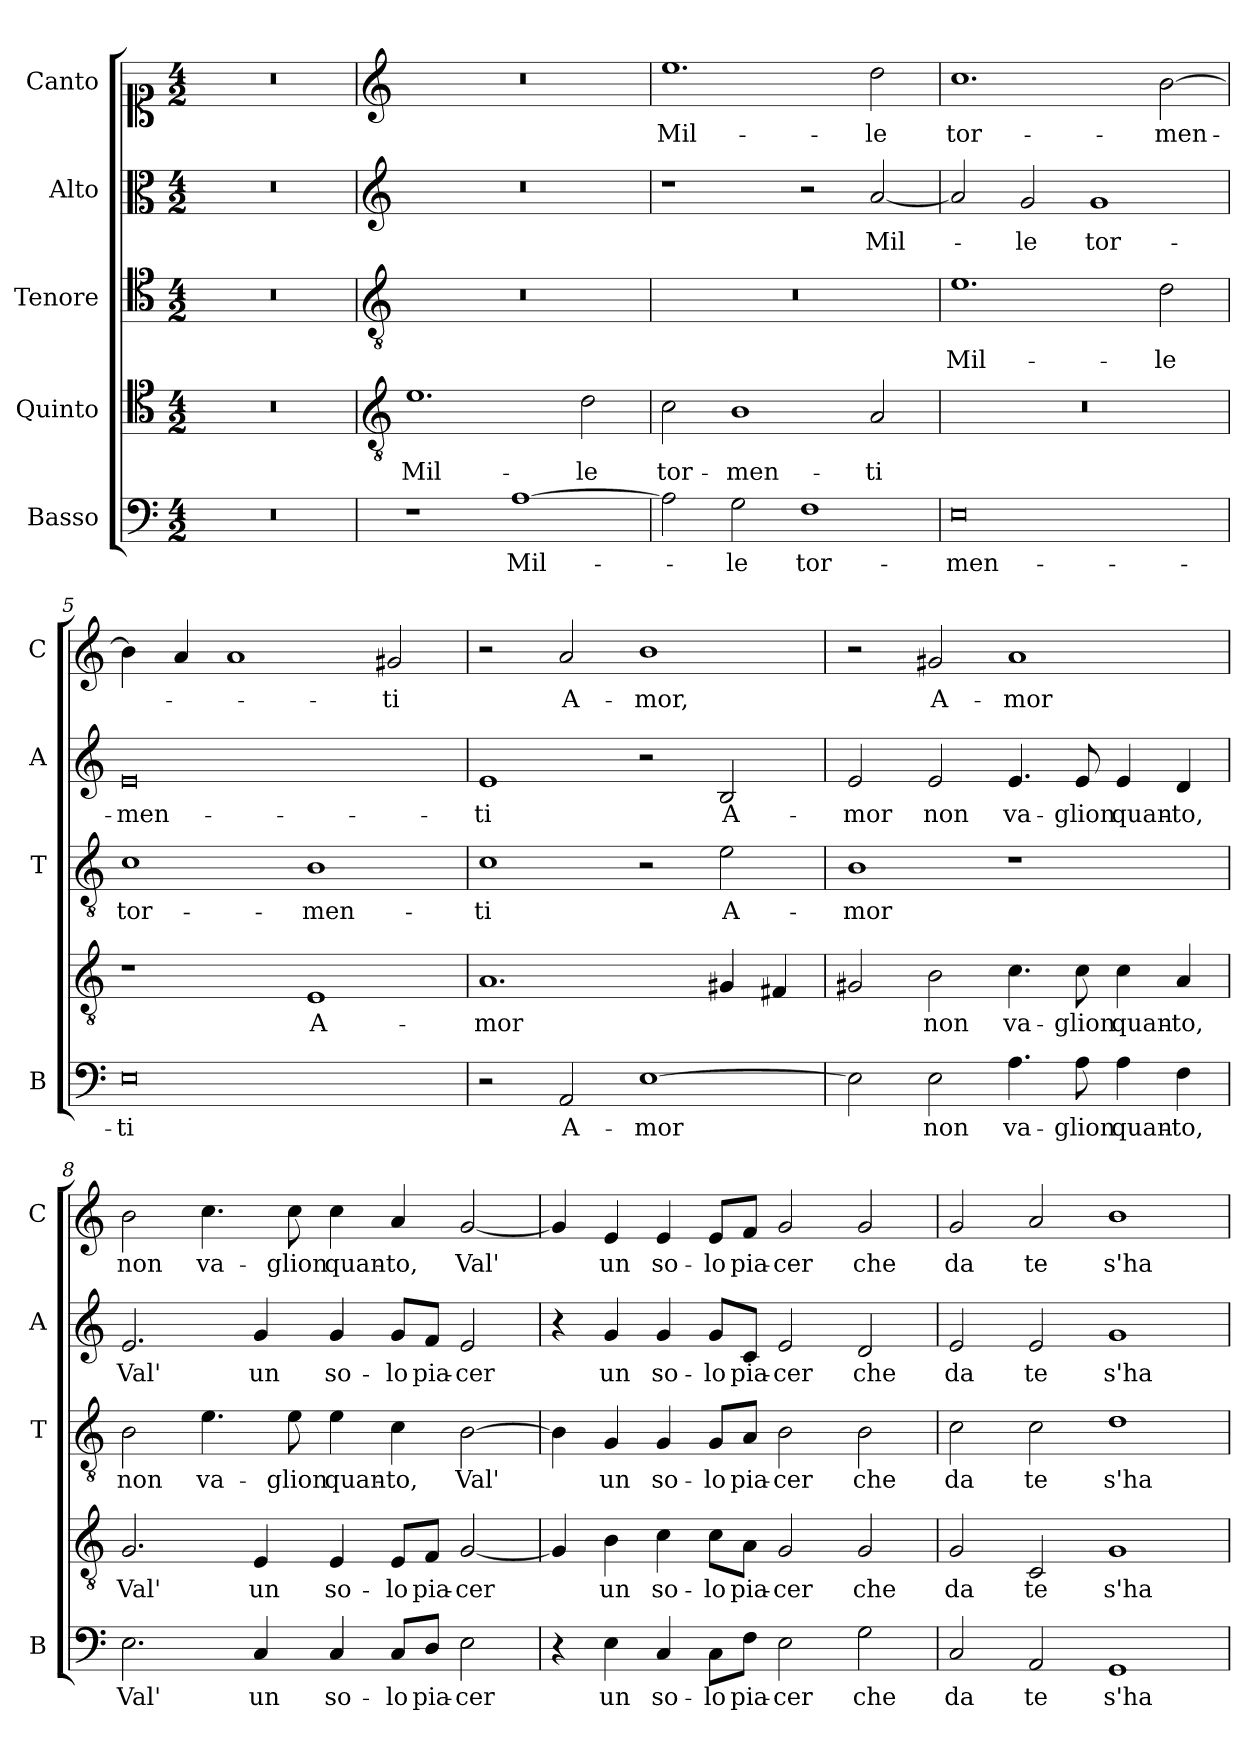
**kern	**text	**kern	**text	**kern	**text	**kern	**text	**kern	**text
*part5	*part5	*part4	*part4	*part3	*part3	*part2	*part2	*part1	*part1
*staff5	*staff5	*staff4	*staff4	*staff3	*staff3	*staff2	*staff2	*staff1	*staff1
*I"Basso	*	*I"Quinto	*	*I"Tenore	*	*I"Alto	*	*I"Canto	*
*I'B	*	*	*	*I'T	*	*I'A	*	*I'C	*
*clefF4	*	*clefC4	*	*clefC4	*	*clefC3	*	*clefC1	*
*k[]	*	*k[]	*	*k[]	*	*k[]	*	*k[]	*
*C:	*	*C:	*	*C:	*	*C:	*	*C:	*
*M4/2	*	*M4/2	*	*M4/2	*	*M4/2	*	*M4/2	*
=1	=1	=1	=1	=1	=1	=1	=1	=1	=1
0r	.	0r	.	0r	.	0r	.	0r	.
=2	=2	=2	=2	=2	=2	=2	=2	=2	=2
*	*	*clefGv2	*	*clefGv2	*	*clefG2	*	*clefG2	*
!	!	!	!LO:LY:b	!	!	!	!	!	!
1r	.	1.e	Mil-	0r	.	0r	.	0r	.
!	!LO:LY:b	!	!	!	!	!	!	!	!
[1A	Mil-	.	.	.	.	.	.	.	.
!	!	!	!LO:LY:b	!	!	!	!	!	!
.	.	2d\	-le	.	.	.	.	.	.
=3	=3	=3	=3	=3	=3	=3	=3	=3	=3
!	!	!	!LO:LY:b	!	!	!	!	!	!LO:LY:b
2A\]	.	2c\	tor-	0r	.	1r	.	1.ee	Mil-
!	!LO:LY:b	!	!LO:LY:b	!	!	!	!	!	!
2G\	-le	1B	-men-	.	.	.	.	.	.
!	!LO:LY:b	!	!	!	!	!	!	!	!
1F	tor-	.	.	.	.	2r	.	.	.
!	!	!	!LO:LY:b	!	!	!	!LO:LY:b	!	!LO:LY:b
.	.	2A/	-ti	.	.	[2a/	Mil-	2dd\	-le
=4	=4	=4	=4	=4	=4	=4	=4	=4	=4
!	!LO:LY:b	!	!	!	!LO:LY:b	!	!	!	!LO:LY:b
0E	-men-	0r	.	1.e	Mil-	2a/]	.	1.cc	tor-
!	!	!	!	!	!	!	!LO:LY:b	!	!
.	.	.	.	.	.	2g/	-le	.	.
!	!	!	!	!	!	!	!LO:LY:b	!	!
.	.	.	.	.	.	1g	tor-	.	.
!	!	!	!	!	!LO:LY:b	!	!	!	!LO:LY:b
.	.	.	.	2d\	-le	.	.	[2b\	-men-
=5	=5	=5	=5	=5	=5	=5	=5	=5	=5
!	!LO:LY:b	!	!	!	!LO:LY:b	!	!LO:LY:b	!	!
0E	-ti	1r	.	1c	tor-	0e	-men-	4b\]	.
.	.	.	.	.	.	.	.	4a/	.
.	.	.	.	.	.	.	.	1a	.
!	!	!	!LO:LY:b	!	!LO:LY:b	!	!	!	!
.	.	1E	A-	1B	-men-	.	.	.	.
!	!	!	!	!	!	!	!	!	!LO:LY:b
.	.	.	.	.	.	.	.	2g#X/	-ti
!!LO:LB:g=z
=6	=6	=6	=6	=6	=6	=6	=6	=6	=6
!	!	!	!LO:LY:b	!	!LO:LY:b	!	!LO:LY:b	!	!
2r	.	1.A	-mor	1c	-ti	1e	-ti	2r	.
!	!LO:LY:b	!	!	!	!	!	!	!	!LO:LY:b
2AA/	A-	.	.	.	.	.	.	2a/	A-
!	!LO:LY:b	!	!	!	!	!	!	!	!LO:LY:b
[1E	-mor	.	.	2r	.	2r	.	1b	-mor,
!	!	!	!	!	!LO:LY:b	!	!LO:LY:b	!	!
.	.	4G#X/	.	2e\	A-	2B/	A-	.	.
.	.	4F#X/	.	.	.	.	.	.	.
=7	=7	=7	=7	=7	=7	=7	=7	=7	=7
!	!	!	!	!	!LO:LY:b	!	!LO:LY:b	!	!
2E\]	.	2G#X/	.	1B	-mor	2e/	-mor	2r	.
!	!LO:LY:b	!	!LO:LY:b	!	!	!	!LO:LY:b	!	!LO:LY:b
2E\	non	2B\	non	.	.	2e/	non	2g#X/	A-
!	!LO:LY:b	!	!LO:LY:b	!	!	!	!LO:LY:b	!	!LO:LY:b
4.A\	va-	4.c\	va-	1r	.	4.e/	va-	1a	-mor
!	!LO:LY:b	!	!LO:LY:b	!	!	!	!LO:LY:b	!	!
8A\	-glion	8c\	-glion	.	.	8e/	-glion	.	.
!	!LO:LY:b	!	!LO:LY:b	!	!	!	!LO:LY:b	!	!
4A\	quan-	4c\	quan-	.	.	4e/	quan-	.	.
!	!LO:LY:b	!	!LO:LY:b	!	!	!	!LO:LY:b	!	!
4F\	-to,	4A/	-to,	.	.	4d/	-to,	.	.
=8	=8	=8	=8	=8	=8	=8	=8	=8	=8
!	!LO:LY:b	!	!LO:LY:b	!	!LO:LY:b	!	!LO:LY:b	!	!LO:LY:b
2.E\	Val'	2.G/	Val'	2B\	non	2.e/	Val'	2b\	non
!	!	!	!	!	!LO:LY:b	!	!	!	!LO:LY:b
.	.	.	.	4.e\	va-	.	.	4.cc\	va-
!	!LO:LY:b	!	!LO:LY:b	!	!	!	!LO:LY:b	!	!
4C/	un	4E/	un	.	.	4g/	un	.	.
!	!	!	!	!	!LO:LY:b	!	!	!	!LO:LY:b
.	.	.	.	8e\	-glion	.	.	8cc\	-glion
!	!LO:LY:b	!	!LO:LY:b	!	!LO:LY:b	!	!LO:LY:b	!	!LO:LY:b
4C/	so-	4E/	so-	4e\	quan-	4g/	so-	4cc\	quan-
!	!LO:LY:b	!	!LO:LY:b	!	!LO:LY:b	!	!LO:LY:b	!	!LO:LY:b
8C/L	-lo	8E/L	-lo	4c\	-to,	8g/L	-lo	4a/	-to,
!	!LO:LY:b	!	!LO:LY:b	!	!	!	!LO:LY:b	!	!
8D/J	pia-	8F/J	pia-	.	.	8f/J	pia-	.	.
!	!LO:LY:b	!	!LO:LY:b	!	!LO:LY:b	!	!LO:LY:b	!	!LO:LY:b
2E\	-cer	[2G/	-cer	[2B\	Val'	2e/	-cer	[2g/	Val'
=9	=9	=9	=9	=9	=9	=9	=9	=9	=9
4r	.	4G/]	.	4B\]	.	4r	.	4g/]	.
!	!LO:LY:b	!	!LO:LY:b	!	!LO:LY:b	!	!LO:LY:b	!	!LO:LY:b
4E\	un	4B\	un	4G/	un	4g/	un	4e/	un
!	!LO:LY:b	!	!LO:LY:b	!	!LO:LY:b	!	!LO:LY:b	!	!LO:LY:b
4C/	so-	4c\	so-	4G/	so-	4g/	so-	4e/	so-
!	!LO:LY:b	!	!LO:LY:b	!	!LO:LY:b	!	!LO:LY:b	!	!LO:LY:b
8C\L	-lo	8c\L	-lo	8G/L	-lo	8g/L	-lo	8e/L	-lo
!	!LO:LY:b	!	!LO:LY:b	!	!LO:LY:b	!	!LO:LY:b	!	!LO:LY:b
8F\J	pia-	8A\J	pia-	8A/J	pia-	8c/J	pia-	8f/J	pia-
!	!LO:LY:b	!	!LO:LY:b	!	!LO:LY:b	!	!LO:LY:b	!	!LO:LY:b
2E\	-cer	2G/	-cer	2B\	-cer	2e/	-cer	2g/	-cer
!	!LO:LY:b	!	!LO:LY:b	!	!LO:LY:b	!	!LO:LY:b	!	!LO:LY:b
2G\	che	2G/	che	2B\	che	2d/	che	2g/	che
!!LO:PB:g=z
=10	=10	=10	=10	=10	=10	=10	=10	=10	=10
!	!LO:LY:b	!	!LO:LY:b	!	!LO:LY:b	!	!LO:LY:b	!	!LO:LY:b
2C/	da	2G/	da	2c\	da	2e/	da	2g/	da
!	!LO:LY:b	!	!LO:LY:b	!	!LO:LY:b	!	!LO:LY:b	!	!LO:LY:b
2AA/	te	2C/	te	2c\	te	2e/	te	2a/	te
!	!LO:LY:b	!	!LO:LY:b	!	!LO:LY:b	!	!LO:LY:b	!	!LO:LY:b
1GG	s'ha-	1G	s'ha-	1d	s'ha-	1g	s'ha-	1b	s'ha-
=	=	=	=	=	=	=	=	=	=
*-	*-	*-	*-	*-	*-	*-	*-	*-	*-
